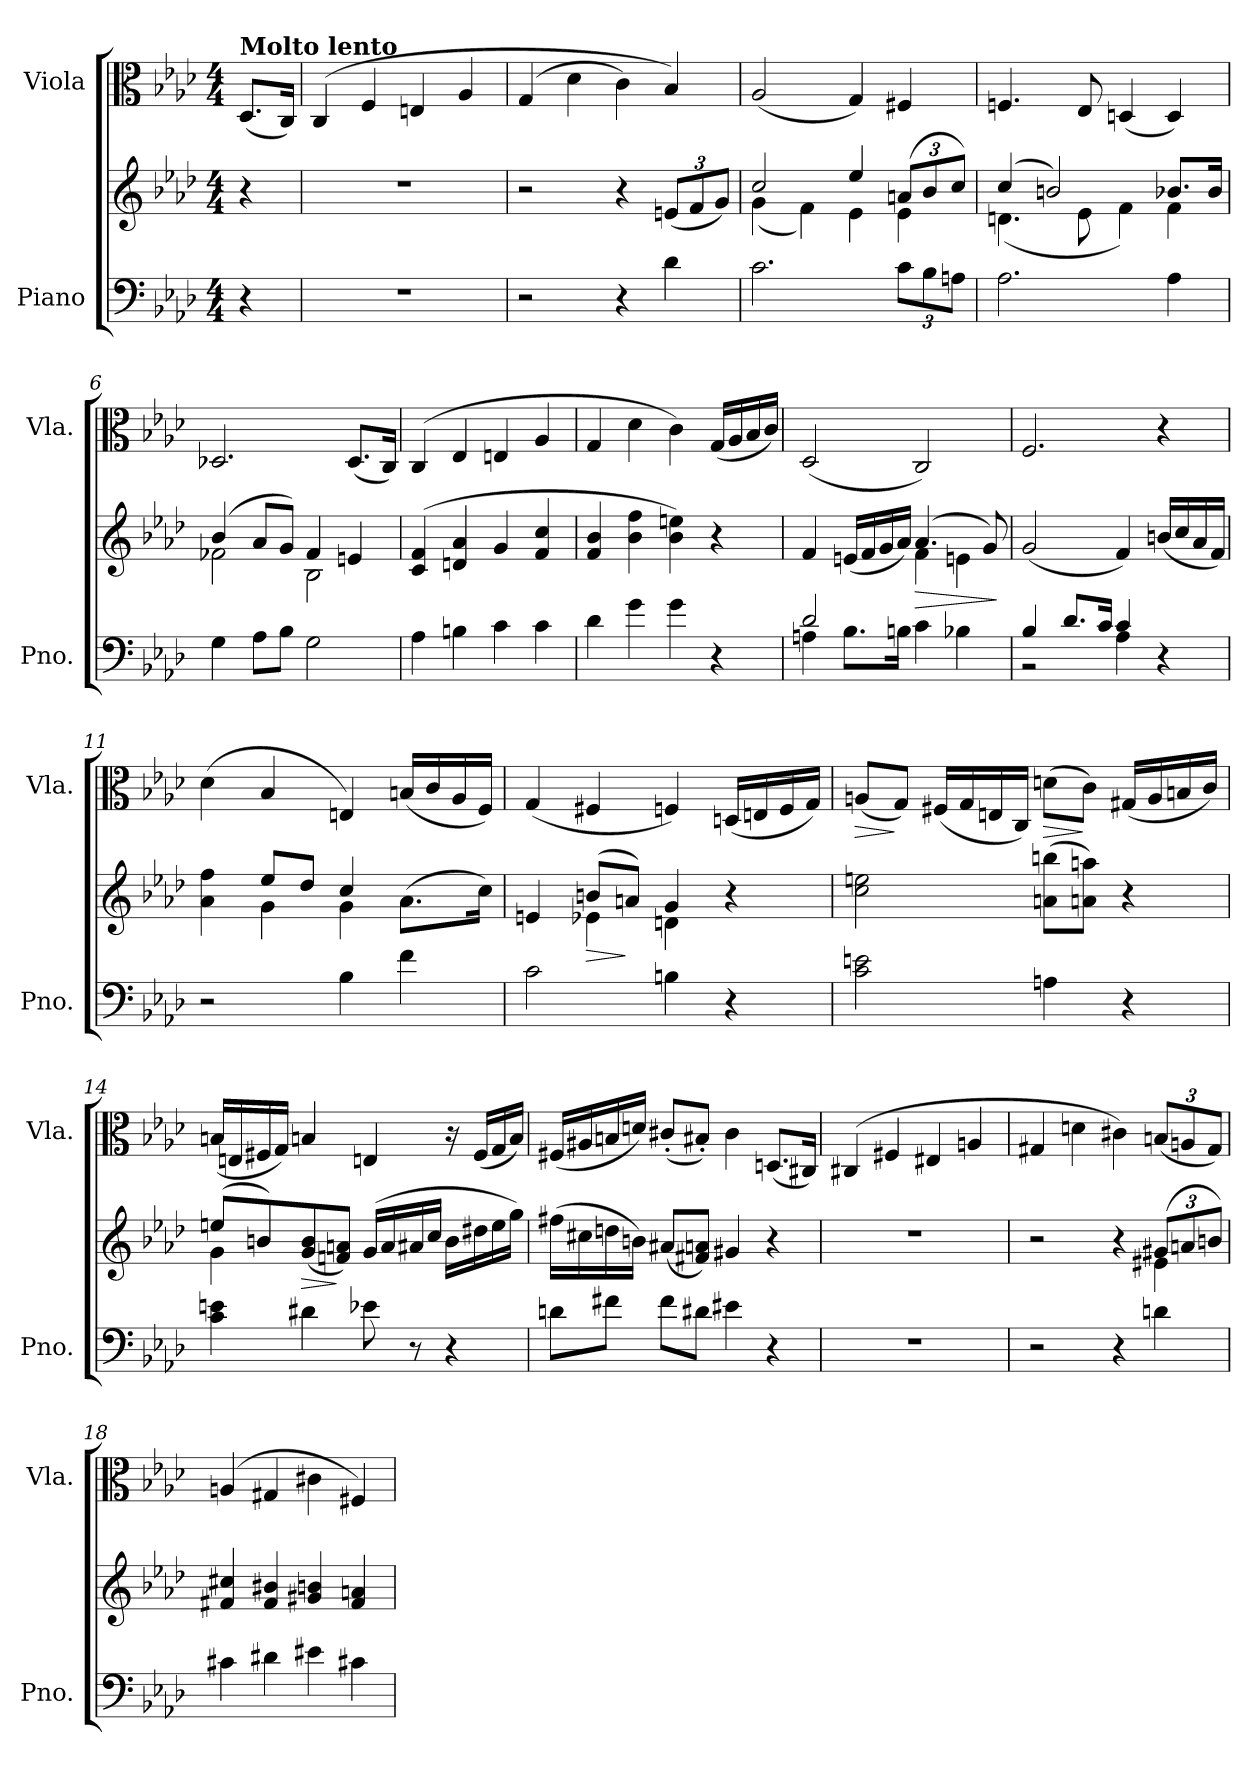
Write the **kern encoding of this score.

**kern	**kern	**dynam	**kern	**dynam
*part2	*part2	*part2	*part1	*part1
*staff3	*staff2	*staff2/3	*staff1	*staff1
*I"Piano	*	*	*I"Viola	*
*I'Pno.	*	*	*I'Vla.	*
*	*	*	*stria5	*
*clefF4	*clefG2	*	*clefC3	*
*k[b-e-a-d-]	*k[b-e-a-d-]	*	*k[b-e-a-d-]	*
*M4/4	*M4/4	*	*M4/4	*
=1	=1	=1	=1	=1
!	!	!	!LO:TX:a:B:t=Molto lento	!
4r	4r	.	(8.D-/L	.
.	.	.	16C/Jk)	.
=2	=2	=2	=2	=2
1r	1r	.	(4C/	.
.	.	.	4F/	.
.	.	.	4En/	.
.	.	.	4A-/	.
=3	=3	=3	=3	=3
2r	2r	.	(4G/	.
.	.	.	4d-\	.
4r	4r	.	4c\)	.
*	*Xbrackettup	*	*	*
4d-\	(12en/L	.	4B-/)	.
.	12f/	.	.	.
.	12g/J)	.	.	.
=4	=4	=4	=4	=4
*	*^	*	*	*
2.c\	2cc/	(4g\	.	(2A-/	.
.	.	4f\)	.	.	.
.	4ee-/	4e-\	.	4G/)	.
*Xbrackettup	*	*	*	*	*
12c\L	(12an/L	4e-\	.	4F#X/	.
12B-\	12b-/	.	.	.	.
12An\J	12cc/J)	.	.	.	.
=5	=5	=5	=5	=5	=5
2.A-\	(4cc/	(4.dn\	.	4.Fn/	.
.	2bn/)	.	.	.	.
.	.	8e-\	.	8E-/	.
.	.	4f\)	.	(4Dn/	.
4A-\	8.b-X/L	4f\	.	4D/)	.
.	16b-/Jk	.	.	.	.
!!LO:LB:g=z
=6	=6	=6	=6	=6	=6
4G\	(4b-/	2f-X\	.	2.D-X/	.
8A-\L	8a-/L	.	.	.	.
8B-\J	8g/J)	.	.	.	.
2G\	4f-/	2B-\	.	.	.
.	4en/	.	.	(8.D-/L	.
.	.	.	.	16C/Jk)	.
*	*v	*v	*	*	*
=7	=7	=7	=7	=7
4A-\	(4c/ 4f/	.	(4C/	.
4Bn\	4dn/ 4a-/	.	4E-/	.
4c\	4g/	.	4En/	.
4c\	4f/ 4cc/	.	4A-/	.
=8	=8	=8	=8	=8
4d-\	4f/ 4b-/	.	4G/	.
4g\	4b-\ 4ff\	.	4d-\	.
4g\	4b-\ 4een\)	.	4c\)	.
4r	4r	.	(16G/LL	.
.	.	.	16A-/	.
.	.	.	16B-/	.
.	.	.	16c/JJ)	.
=9	=9	=9	=9	=9
*^	*^	*	*	*
2d-/	4An\	4f/	2ryy	.	(2D-/	.
.	8.B-\L	(16en/LL	.	.	.	.
.	.	16f/	.	.	.	.
.	.	16g/	.	.	.	.
.	16Bn\Jk	16a-/JJ)	.	.	.	.
!	!	!	!	!LO:HP:b	!	!
2ryy	4c\	(4.a-/	4f\	>	2C/)	.
.	4B-X\	.	4en\	.	.	.
.	.	8g/)	.	.	.	.
*v	*v	*	*	*	*	*
*	*v	*v	*	*	*
.	.	]	.	.
=10	=10	=10	=10	=10
*^	*	*	*	*
4B-/	2r	(2g/	.	2.F/	.
8.d-/L	.	.	.	.	.
16c/Jk	.	.	.	.	.
4c/	4A-\	4f/)	.	.	.
4r	4ryy	(16bn/LL	.	4r	.
.	.	16cc/	.	.	.
.	.	16a-/	.	.	.
.	.	16f/JJ)	.	.	.
*v	*v	*	*	*	*
!!LO:LB:g=z
=11	=11	=11	=11	=11
*	*^	*	*	*
2r	4a-\ 4ff\	4ryy	.	(4d-\	.
.	8ee-/L	4g\	.	4B-/	.
.	8dd-/J	.	.	.	.
4B-\	4cc/	4g\	.	4En/)	.
4f\	(8.a-\L	4ryy	.	(16Bn/LL	.
.	.	.	.	16c/	.
.	.	.	.	16A-/	.
.	16cc\Jk)	.	.	16F/JJ)	.
=12	=12	=12	=12	=12	=12
2c\	4en/	4ryy	.	(4G/	.
!	!	!	!LO:HP:b	!	!
.	(8bn/L	4e-X\	>	4F#X/	.
.	8an/J)	.	]	.	.
4Bn\	4g/	4dn\	.	4Fn/)	.
4r	4r	4ryy	.	(16Dn/LL	.
.	.	.	.	16En/	.
.	.	.	.	16F/	.
.	.	.	.	16G/JJ)	.
*	*v	*v	*	*	*
=13	=13	=13	=13	=13
!	!	!	!	!LO:HP:b
2c\ 2en\	2cc\ 2een\	.	(8An/L	>
.	.	.	8G/J)	]
.	.	.	(16F#X/LL	.
.	.	.	16G/	.
.	.	.	16En/	.
.	.	.	16C/JJ)	.
!	!	!	!	!LO:HP:b
4An\	(8an\ 8bbn\L	.	(8dn\L	>
.	8an\ 8aan\J)	.	8c\J)	]
4r	4r	.	(16G#X/LL	.
.	.	.	16A/	.
.	.	.	16Bn/	.
.	.	.	16c/JJ)	.
!!LO:PB:g=z
=14	=14	=14	=14	=14
*	*^	*	*	*
4c\ 4en\	(8een/L	4g\	.	(16Bn/LL	.
.	.	.	.	16En/	.
.	8bn/)	.	.	16F#X/	.
.	.	.	.	16G/JJ)	.
!	!	!	!LO:HP:b	!	!
4d#X\	(8g/ 8b/	4ryy	>	4Bn/	.
.	8fn/ 8an/J)	.	]	.	.
8e-X\	(16g/LL	2ryy	.	4En/	.
.	16a/	.	.	.	.
8r	16a#X/	.	.	.	.
.	16cc/JJ	.	.	.	.
4r	16b\LL	.	.	16r	.
.	16dd#X\	.	.	(16F#/LL	.
.	16ee\	.	.	16G/	.
.	16gg\JJ)	.	.	16B/JJ)	.
*	*v	*v	*	*	*
=15	=15	=15	=15	=15
8dn\L	(16ff#X\LL	.	(16F#X/LL	.
.	16cc#X\	.	16A#X/	.
8f#X\J	16ddn\	.	16Bn/	.
.	16bn\JJ)	.	16dn/JJ)	.
8f#\L	(8a#X/L	.	(8c#X'/L	.
8d#X\J	8f#X/ 8an/J)	.	8B#X'/J)	.
4e#X\	4g#X/	.	4c#\	.
4r	4r	.	(8.Dn/L	.
.	.	.	16C#X/Jk)	.
=16	=16	=16	=16	=16
1r	1r	.	(4C#X/	.
.	.	.	4F#X/	.
.	.	.	4E#X/	.
.	.	.	4An/	.
!!LO:LB:g=z
=17	=17	=17	=17	=17
*	*^	*	*	*
2r	2r	2ryy	.	4G#X/	.
.	.	.	.	4dn\	.
4r	4r	4ryy	.	4c#X\)	.
*	*	*	*	*Xbrackettup	*
4dn\	(12g#X/L	4e#X\	.	(12Bn/L	.
.	12an/	.	.	12An/	.
.	12bn/J)	.	.	12G#/J)	.
*	*v	*v	*	*	*
=18	=18	=18	=18	=18
4c#X\	4f#X/ 4cc#X/	.	(4An/	.
4d#X\	4f#/ 4b#X/	.	4G#X/	.
4e#X\	4g#X/ 4bn/	.	4c#X\	.
4c#X\	4f#/ 4an/	.	4F#X/)	.
=	=	=	=	=
*-	*-	*-	*-	*-
